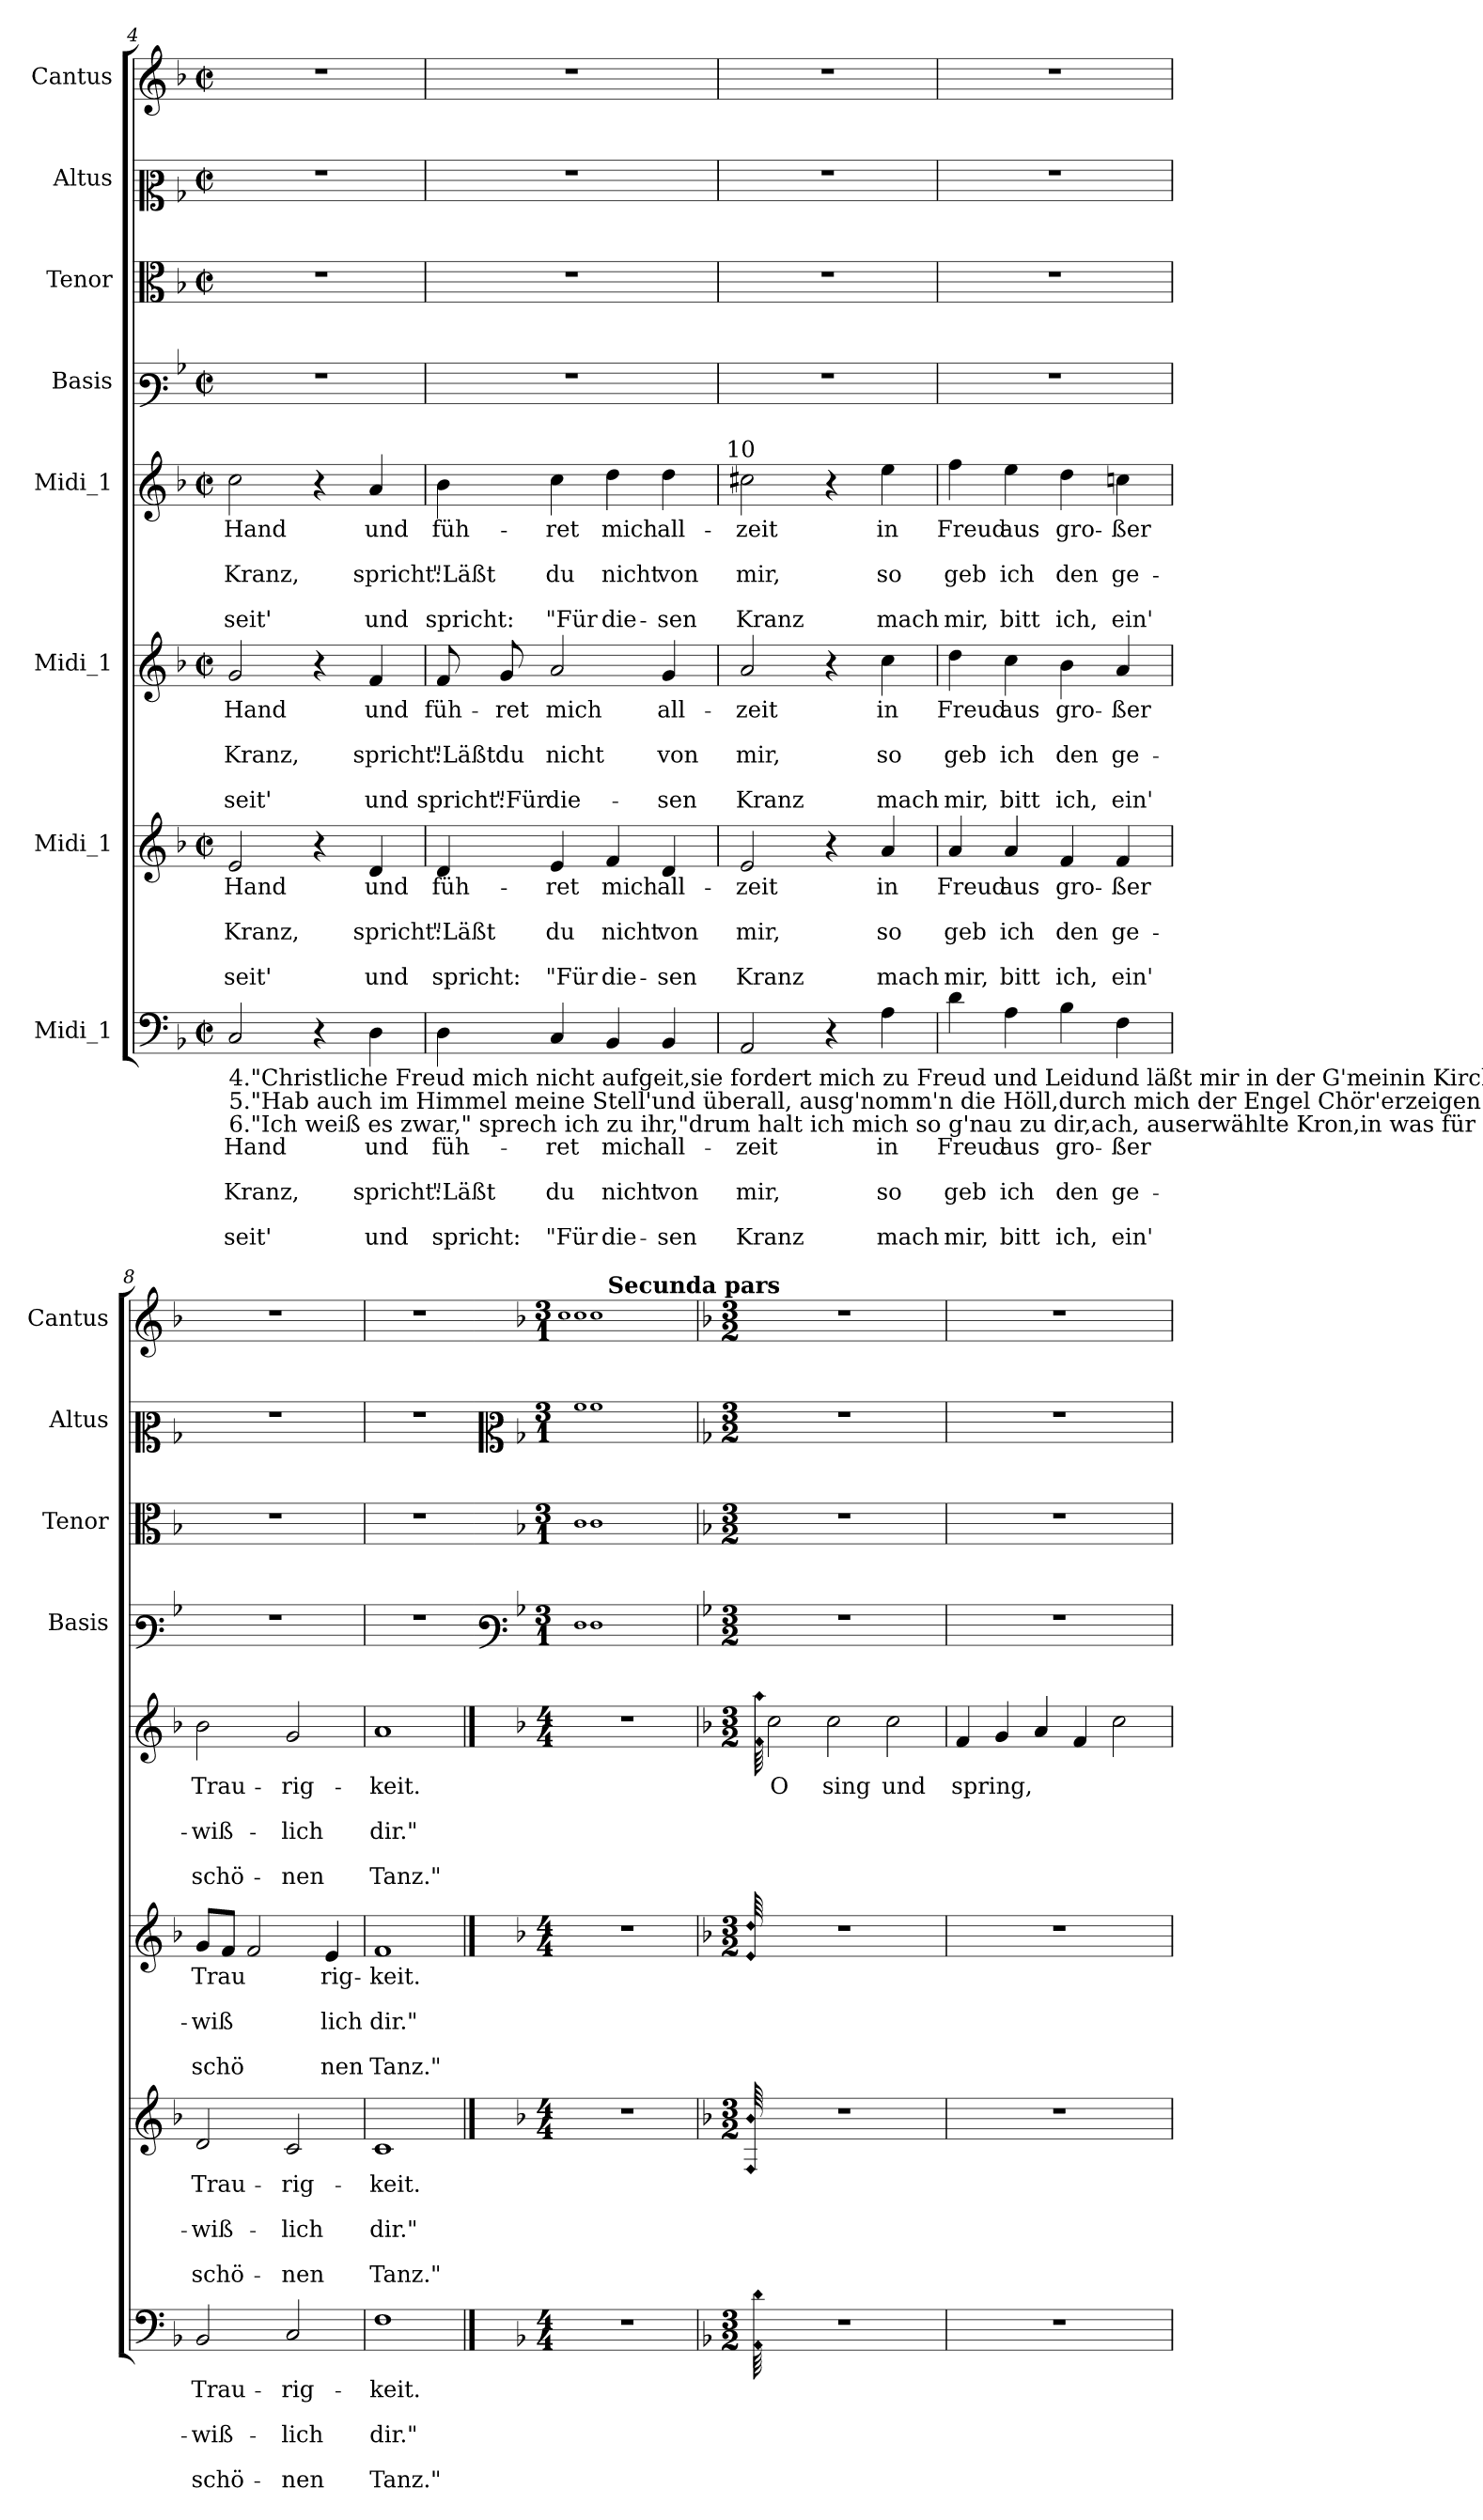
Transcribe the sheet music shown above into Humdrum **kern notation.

**kern	**text	**text	**text	**text	**text	**kern	**text	**text	**text	**text	**text	**kern	**text	**text	**text	**text	**text	**kern	**text	**text	**text	**text	**text	**kern	**kern	**kern	**kern
*part8	*part8	*part8	*part8	*part8	*part8	*part7	*part7	*part7	*part7	*part7	*part7	*part6	*part6	*part6	*part6	*part6	*part6	*part5	*part5	*part5	*part5	*part5	*part5	*part4	*part3	*part2	*part1
*staff8	*staff8	*staff8	*staff8	*staff8	*staff8	*staff7	*staff7	*staff7	*staff7	*staff7	*staff7	*staff6	*staff6	*staff6	*staff6	*staff6	*staff6	*staff5	*staff5	*staff5	*staff5	*staff5	*staff5	*staff4	*staff3	*staff2	*staff1
*I"Midi_1	*	*	*	*	*	*I"Midi_1	*	*	*	*	*	*I"Midi_1	*	*	*	*	*	*I"Midi_1	*	*	*	*	*	*I"Basis	*I"Tenor	*I"Altus	*I"Cantus
*	*	*	*	*	*	*	*	*	*	*	*	*	*	*	*	*	*	*	*	*	*	*	*	*I'Basis	*I'Tenor	*I'Altus	*I'Cantus
!!LO:LB:g=z
*clefF4	*	*	*	*	*	*clefG2	*	*	*	*	*	*clefG2	*	*	*	*	*	*clefG2	*	*	*	*	*	*clefF3	*clefC3	*clefC2	*clefG2
*k[b-]	*	*	*	*	*	*k[b-]	*	*	*	*	*	*k[b-]	*	*	*	*	*	*k[b-]	*	*	*	*	*	*k[b-]	*k[b-]	*k[b-]	*k[b-]
*F:	*	*	*	*	*	*F:	*	*	*	*	*	*F:	*	*	*	*	*	*F:	*	*	*	*	*	*F:	*F:	*F:	*F:
*M2/2	*	*	*	*	*	*M2/2	*	*	*	*	*	*M2/2	*	*	*	*	*	*M2/2	*	*	*	*	*	*M2/2	*M2/2	*M2/2	*M2/2
*met(c|)	*	*	*	*	*	*met(c|)	*	*	*	*	*	*met(c|)	*	*	*	*	*	*met(c|)	*	*	*	*	*	*met(c|)	*met(c|)	*met(c|)	*met(c|)
=4	=4	=4	=4	=4	=4	=4	=4	=4	=4	=4	=4	=4	=4	=4	=4	=4	=4	=4	=4	=4	=4	=4	=4	=4	=4	=4	=4
!LO:TX:b:t=4."Christliche Freud mich nicht aufgeit,sie fordert mich zu Freud und Leidund läßt mir in der G'meinin Kirchen die Stell' meindurch Stimm und Orgel gut,zur Gottesfurcht mach ich ein' Mut."	!	!	!	!	!	!	!	!	!	!	!	!	!	!	!	!	!	!	!	!	!	!	!	!	!	!	!
!LO:TX:b:t=5."Hab auch im Himmel meine Stell'und überall, ausg'nomm'n die Höll,durch mich der Engel Chör'erzeigen Gott die Ehr.Sag, g'liebt dir das an mir,so heirat ich gewiß zu dir."	!	!	!	!	!	!	!	!	!	!	!	!	!	!	!	!	!	!	!	!	!	!	!	!	!	!	!
!LO:TX:b:t=6."Ich weiß es zwar," sprech ich zu ihr,"drum halt ich mich so g'nau zu dir,ach, auserwählte Kron,in was für einem Tonsoll ich denn fangen an?Ich tu sehr gern, was du willst han."	!	!	!	!	!	!	!	!	!	!	!	!	!	!	!	!	!	!	!	!	!	!	!	!	!	!	!
!	!LO:LY:b	!	!LO:LY:b	!	!LO:LY:b	!	!LO:LY:b	!	!LO:LY:b	!	!LO:LY:b	!	!LO:LY:b	!	!LO:LY:b	!	!LO:LY:b	!	!LO:LY:b	!	!LO:LY:b	!	!LO:LY:b	!	!	!	!
2C	-Hand	.	Kranz,	.	seit'	2e	-Hand	.	Kranz,	.	seit'	2g	-Hand	.	Kranz,	.	seit'	2cc	-Hand	.	Kranz,	.	seit'	1r	1r	1r	1r
4r	.	.	.	.	.	4r	.	.	.	.	.	4r	.	.	.	.	.	4r	.	.	.	.	.	.	.	.	.
!	!LO:LY:b	!	!LO:LY:b	!	!LO:LY:b	!	!LO:LY:b	!	!LO:LY:b	!	!LO:LY:b	!	!LO:LY:b	!	!LO:LY:b	!	!LO:LY:b	!	!LO:LY:b	!	!LO:LY:b	!	!LO:LY:b	!	!	!	!
4D	und	.	spricht:	.	und	4d	und	.	spricht:	.	und	4f	und	.	spricht:	.	und	4a	und	.	spricht:	.	und	.	.	.	.
=5	=5	=5	=5	=5	=5	=5	=5	=5	=5	=5	=5	=5	=5	=5	=5	=5	=5	=5	=5	=5	=5	=5	=5	=5	=5	=5	=5
!	!LO:LY:b	!	!LO:LY:b	!	!LO:LY:b	!	!LO:LY:b	!	!LO:LY:b	!	!LO:LY:b	!	!LO:LY:b	!	!LO:LY:b	!	!LO:LY:b	!	!LO:LY:b	!	!LO:LY:b	!	!LO:LY:b	!	!	!	!
4D	füh-	.	-"Läßt	.	spricht:	4d	füh-	.	-"Läßt	.	spricht:	8f	füh-	.	-"Läßt	.	spricht:	4b-	füh-	.	-"Läßt	.	spricht:	1r	1r	1r	1r
!	!	!	!	!	!	!	!	!	!	!	!	!	!LO:LY:b	!	!LO:LY:b	!	!LO:LY:b	!	!	!	!	!	!	!	!	!	!
.	.	.	.	.	.	.	.	.	.	.	.	8g	ret	.	du	.	"Für	.	.	.	.	.	.	.	.	.	.
!	!LO:LY:b	!	!LO:LY:b	!	!LO:LY:b	!	!LO:LY:b	!	!LO:LY:b	!	!LO:LY:b	!	!LO:LY:b	!	!LO:LY:b	!	!LO:LY:b	!	!LO:LY:b	!	!LO:LY:b	!	!LO:LY:b	!	!	!	!
4C	ret	.	du	.	"Für	4e	ret	.	du	.	"Für	2a	mich	.	nicht	.	die-	4cc	ret	.	du	.	"Für	.	.	.	.
!	!LO:LY:b	!	!LO:LY:b	!	!LO:LY:b	!	!LO:LY:b	!	!LO:LY:b	!	!LO:LY:b	!	!	!	!	!	!	!	!LO:LY:b	!	!LO:LY:b	!	!LO:LY:b	!	!	!	!
4BB-	mich	.	nicht	.	die-	4f	mich	.	nicht	.	die-	.	.	.	.	.	.	4dd	mich	.	nicht	.	die-	.	.	.	.
!	!LO:LY:b	!	!LO:LY:b	!	!LO:LY:b	!	!LO:LY:b	!	!LO:LY:b	!	!LO:LY:b	!	!LO:LY:b	!	!LO:LY:b	!	!LO:LY:b	!	!LO:LY:b	!	!LO:LY:b	!	!LO:LY:b	!	!	!	!
4BB-	-all-	.	-von	.	sen	4d	-all-	.	-von	.	sen	4g	-all-	.	-von	.	sen	4dd	-all-	.	-von	.	sen	.	.	.	.
=6	=6	=6	=6	=6	=6	=6	=6	=6	=6	=6	=6	=6	=6	=6	=6	=6	=6	=6	=6	=6	=6	=6	=6	=6	=6	=6	=6
!	!	!	!	!	!	!	!	!	!	!	!	!	!	!	!	!	!	!LO:TX:a:cj:t=10	!	!	!	!	!	!	!	!	!
!	!LO:LY:b	!	!LO:LY:b	!	!LO:LY:b	!	!LO:LY:b	!	!LO:LY:b	!	!LO:LY:b	!	!LO:LY:b	!	!LO:LY:b	!	!LO:LY:b	!	!LO:LY:b	!	!LO:LY:b	!	!LO:LY:b	!	!	!	!
2AA	zeit	.	mir,	.	Kranz	2e	zeit	.	mir,	.	Kranz	2a	zeit	.	mir,	.	Kranz	2cc#X	zeit	.	mir,	.	Kranz	1r	1r	1r	1r
4r	.	.	.	.	.	4r	.	.	.	.	.	4r	.	.	.	.	.	4r	.	.	.	.	.	.	.	.	.
!	!LO:LY:b	!	!LO:LY:b	!	!LO:LY:b	!	!LO:LY:b	!	!LO:LY:b	!	!LO:LY:b	!	!LO:LY:b	!	!LO:LY:b	!	!LO:LY:b	!	!LO:LY:b	!	!LO:LY:b	!	!LO:LY:b	!	!	!	!
4A	in	.	so	.	mach	4a	in	.	so	.	mach	4cc	in	.	so	.	mach	4ee	in	.	so	.	mach	.	.	.	.
=7	=7	=7	=7	=7	=7	=7	=7	=7	=7	=7	=7	=7	=7	=7	=7	=7	=7	=7	=7	=7	=7	=7	=7	=7	=7	=7	=7
!	!LO:LY:b	!	!LO:LY:b	!	!LO:LY:b	!	!LO:LY:b	!	!LO:LY:b	!	!LO:LY:b	!	!LO:LY:b	!	!LO:LY:b	!	!LO:LY:b	!	!LO:LY:b	!	!LO:LY:b	!	!LO:LY:b	!	!	!	!
4d	Freud	.	geb	.	mir,	4a	Freud	.	geb	.	mir,	4dd	Freud	.	geb	.	mir,	4ff	Freud	.	geb	.	mir,	1r	1r	1r	1r
!	!LO:LY:b	!	!LO:LY:b	!	!LO:LY:b	!	!LO:LY:b	!	!LO:LY:b	!	!LO:LY:b	!	!LO:LY:b	!	!LO:LY:b	!	!LO:LY:b	!	!LO:LY:b	!	!LO:LY:b	!	!LO:LY:b	!	!	!	!
4A	aus	.	ich	.	bitt	4a	aus	.	ich	.	bitt	4cc	aus	.	ich	.	bitt	4ee	aus	.	ich	.	bitt	.	.	.	.
!	!LO:LY:b	!	!LO:LY:b	!	!LO:LY:b	!	!LO:LY:b	!	!LO:LY:b	!	!LO:LY:b	!	!LO:LY:b	!	!LO:LY:b	!	!LO:LY:b	!	!LO:LY:b	!	!LO:LY:b	!	!LO:LY:b	!	!	!	!
4B-	gro-	.	-den	.	ich,	4f	gro-	.	-den	.	ich,	4b-	gro-	.	-den	.	ich,	4dd	gro-	.	-den	.	ich,	.	.	.	.
!	!LO:LY:b	!	!LO:LY:b	!	!LO:LY:b	!	!LO:LY:b	!	!LO:LY:b	!	!LO:LY:b	!	!LO:LY:b	!	!LO:LY:b	!	!LO:LY:b	!	!LO:LY:b	!	!LO:LY:b	!	!LO:LY:b	!	!	!	!
4F	ßer	.	ge-	.	-ein'	4f	ßer	.	ge-	.	-ein'	4a	ßer	.	ge-	.	-ein'	4ccn	ßer	.	ge-	.	-ein'	.	.	.	.
=8	=8	=8	=8	=8	=8	=8	=8	=8	=8	=8	=8	=8	=8	=8	=8	=8	=8	=8	=8	=8	=8	=8	=8	=8	=8	=8	=8
!	!LO:LY:b	!	!LO:LY:b	!	!LO:LY:b	!	!LO:LY:b	!	!LO:LY:b	!	!LO:LY:b	!	!LO:LY:b	!	!LO:LY:b	!	!LO:LY:b	!	!LO:LY:b	!	!LO:LY:b	!	!LO:LY:b	!	!	!	!
2BB-	Trau-	.	-wiß-	.	-schö-	2d	Trau-	.	-wiß-	.	-schö-	8gL	Trau	.	wiß	.	schö	2b-	Trau-	.	-wiß-	.	-schö-	1r	1r	1r	1r
.	.	.	.	.	.	.	.	.	.	.	.	8fJ	.	.	.	.	.	.	.	.	.	.	.	.	.	.	.
.	.	.	.	.	.	.	.	.	.	.	.	2f	.	.	.	.	.	.	.	.	.	.	.	.	.	.	.
!	!LO:LY:b	!	!LO:LY:b	!	!LO:LY:b	!	!LO:LY:b	!	!LO:LY:b	!	!LO:LY:b	!	!	!	!	!	!	!	!LO:LY:b	!	!LO:LY:b	!	!LO:LY:b	!	!	!	!
2C	-rig-	.	-lich	.	nen	2c	-rig-	.	-lich	.	nen	.	.	.	.	.	.	2g	-rig-	.	-lich	.	nen	.	.	.	.
!	!	!	!	!	!	!	!	!	!	!	!	!	!LO:LY:b	!	!LO:LY:b	!	!LO:LY:b	!	!	!	!	!	!	!	!	!	!
.	.	.	.	.	.	.	.	.	.	.	.	4e	rig-	.	-lich	.	nen	.	.	.	.	.	.	.	.	.	.
=9	=9	=9	=9	=9	=9	=9	=9	=9	=9	=9	=9	=9	=9	=9	=9	=9	=9	=9	=9	=9	=9	=9	=9	=9	=9	=9	=9
!	!LO:LY:b	!	!LO:LY:b	!	!LO:LY:b	!	!LO:LY:b	!	!LO:LY:b	!	!LO:LY:b	!	!LO:LY:b	!	!LO:LY:b	!	!LO:LY:b	!	!LO:LY:b	!	!LO:LY:b	!	!LO:LY:b	!	!	!	!
1F	keit.	.	dir."	.	Tanz."	1c	keit.	.	dir."	.	Tanz."	1f	keit.	.	dir."	.	Tanz."	1a	keit.	.	dir."	.	Tanz."	1r	1r	1r	1r
!!LO:LB:g=z
==10	=10	=10	=10	=10	=10	==10	=10	=10	=10	=10	=10	==10	=10	=10	=10	=10	=10	==10	=10	=10	=10	=10	=10	=10	=10	=10	=10
*	*	*	*	*	*	*	*	*	*	*	*	*	*	*	*	*	*	*	*	*	*	*	*	*clefF3	*	*clefC2	*
*	*	*	*	*	*	*	*	*	*	*	*	*	*	*	*	*	*	*	*	*	*	*	*	*k[b-]	*k[b-]	*k[b-]	*k[b-]
*	*	*	*	*	*	*	*	*	*	*	*	*	*	*	*	*	*	*	*	*	*	*	*	*F:	*F:	*F:	*F:
*M4/4	*	*	*	*	*	*M4/4	*	*	*	*	*	*M4/4	*	*	*	*	*	*M4/4	*	*	*	*	*	*M3/1	*M3/1	*M3/1	*M3/1
.	.	.	.	.	.	.	.	.	.	.	.	.	.	.	.	.	.	.	.	.	.	.	.	.	.	.	1qqcc
.	.	.	.	.	.	.	.	.	.	.	.	.	.	.	.	.	.	.	.	.	.	.	.	1qqF	1qqc	1qqa	1qqcc
.	.	.	.	.	.	.	.	.	.	.	.	.	.	.	.	.	.	.	.	.	.	.	.	1qqF	1qqc	1qqa	1qqcc
!	!	!	!	!	!	!	!	!	!	!	!	!	!	!	!	!	!	!	!	!	!	!	!	!	!	!	!LO:TX:a:B:t=Secunda pars
1r	.	.	.	.	.	1r	.	.	.	.	.	1r	.	.	.	.	.	1r	.	.	.	.	.	1ryy	1ryy	1ryy	1ryy
!!LO:LB:g=z
=11	=11	=11	=11	=11	=11	=11	=11	=11	=11	=11	=11	=11	=11	=11	=11	=11	=11	=11	=11	=11	=11	=11	=11	=11	=11	=11	=11
*k[b-]	*	*	*	*	*	*k[b-]	*	*	*	*	*	*k[b-]	*	*	*	*	*	*k[b-]	*	*	*	*	*	*	*	*	*
*F:	*	*	*	*	*	*F:	*	*	*	*	*	*F:	*	*	*	*	*	*F:	*	*	*	*	*	*	*	*	*
*M3/2	*	*	*	*	*	*M3/2	*	*	*	*	*	*M3/2	*	*	*	*	*	*M3/2	*	*	*	*	*	*M3/2	*M3/2	*M3/2	*M3/2
!	!	!	!	!	!	!	!	!	!	!	!	!	!	!	!	!	!	!LO:N:n=1:head=diamond	!	!	!	!	!	!	!	!	!
!	!	!	!	!	!	!	!	!	!	!	!	!LO:N:n=1:head=diamond	!	!	!	!	!	!LO:N:n=2:head=diamond	!	!	!	!	!	!	!	!	!
!	!	!	!	!	!	!LO:N:n=1:head=diamond	!	!	!	!	!	!LO:N:n=2:head=diamond	!	!	!	!	!	!	!	!	!	!	!	!	!	!	!
!LO:N:n=1:head=diamond	!	!	!	!	!	!LO:N:n=2:head=diamond	!	!	!	!	!	!	!	!	!	!	!	!	!	!	!	!	!	!	!	!	!
!LO:N:n=2:head=diamond	!	!	!	!	!	!	!	!	!	!	!	!	!	!	!	!	!	!	!	!	!	!	!	!	!	!	!
64qqAA 64qqd	.	.	.	.	.	64qqF 64qqb-	.	.	.	.	.	64qqe 64qqdd	.	.	.	.	.	64qqf 64qqaa	.	.	.	.	.	.	.	.	.
!	!	!	!	!	!	!	!	!	!	!	!	!	!	!	!	!	!	!	!LO:LY:b	!	!	!	!	!	!	!	!
1.r	.	.	.	.	.	1.r	.	.	.	.	.	1.r	.	.	.	.	.	2cc	O	.	.	.	.	1.r	1.r	1.r	1.r
!	!	!	!	!	!	!	!	!	!	!	!	!	!	!	!	!	!	!	!LO:LY:b	!	!	!	!	!	!	!	!
.	.	.	.	.	.	.	.	.	.	.	.	.	.	.	.	.	.	2cc	sing	.	.	.	.	.	.	.	.
!	!	!	!	!	!	!	!	!	!	!	!	!	!	!	!	!	!	!	!LO:LY:b	!	!	!	!	!	!	!	!
.	.	.	.	.	.	.	.	.	.	.	.	.	.	.	.	.	.	2cc	und	.	.	.	.	.	.	.	.
=12	=12	=12	=12	=12	=12	=12	=12	=12	=12	=12	=12	=12	=12	=12	=12	=12	=12	=12	=12	=12	=12	=12	=12	=12	=12	=12	=12
!	!	!	!	!	!	!	!	!	!	!	!	!	!	!	!	!	!	!	!LO:LY:b	!	!	!	!	!	!	!	!
1.r	.	.	.	.	.	1.r	.	.	.	.	.	1.r	.	.	.	.	.	4f	spring,	.	.	.	.	1.r	1.r	1.r	1.r
.	.	.	.	.	.	.	.	.	.	.	.	.	.	.	.	.	.	4g	.	.	.	.	.	.	.	.	.
.	.	.	.	.	.	.	.	.	.	.	.	.	.	.	.	.	.	4a	.	.	.	.	.	.	.	.	.
.	.	.	.	.	.	.	.	.	.	.	.	.	.	.	.	.	.	4f	.	.	.	.	.	.	.	.	.
.	.	.	.	.	.	.	.	.	.	.	.	.	.	.	.	.	.	2cc	.	.	.	.	.	.	.	.	.
=	=	=	=	=	=	=	=	=	=	=	=	=	=	=	=	=	=	=	=	=	=	=	=	=	=	=	=
*-	*-	*-	*-	*-	*-	*-	*-	*-	*-	*-	*-	*-	*-	*-	*-	*-	*-	*-	*-	*-	*-	*-	*-	*-	*-	*-	*-
